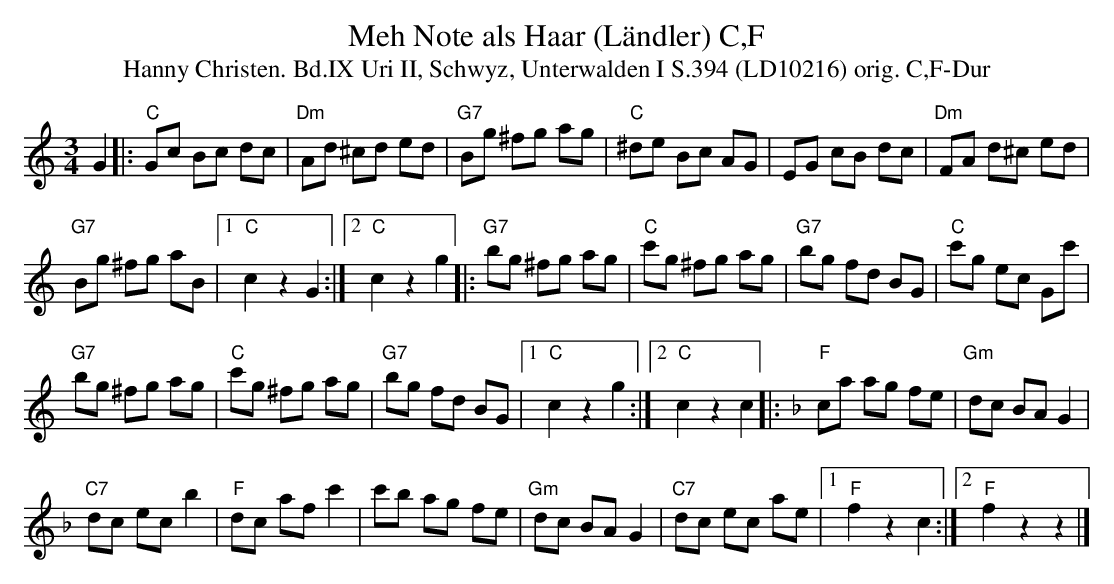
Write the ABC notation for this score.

X:1
T:Meh Note als Haar (Ländler) C,F
T:Hanny Christen. Bd.IX Uri II, Schwyz, Unterwalden I S.394 (LD10216) orig. C,F-Dur
M:3/4
L:1/8
K:C
G2 |: "C"Gc Bc dc | "Dm"Ad ^cd ed | "G7"Bg ^fg ag | "C"^de Bc AG | EG cB dc | "Dm"FA d^c ed |
"G7"Bg ^fg aB |1 "C"c2z2G2 :|2 "C"c2z2g2 |: "G7"bg ^fg ag | "C"c'g ^fg ag | "G7"bg fd BG | "C"c'g ec Gc' |
"G7"bg ^fg ag | "C"c'g ^fg ag | "G7"bg fd BG |1 "C"c2z2g2 :|2 "C"c2z2c2 |: [K:F] "F"ca ag fe | "Gm"dc BA G2 |
"C7"dc ec b2 | "F"dc af c'2 | c'b ag fe | "Gm"dc BA G2 | "C7"dc ec ae |1 "F"f2z2c2 :|2 "F"f2 z2z2 |]
